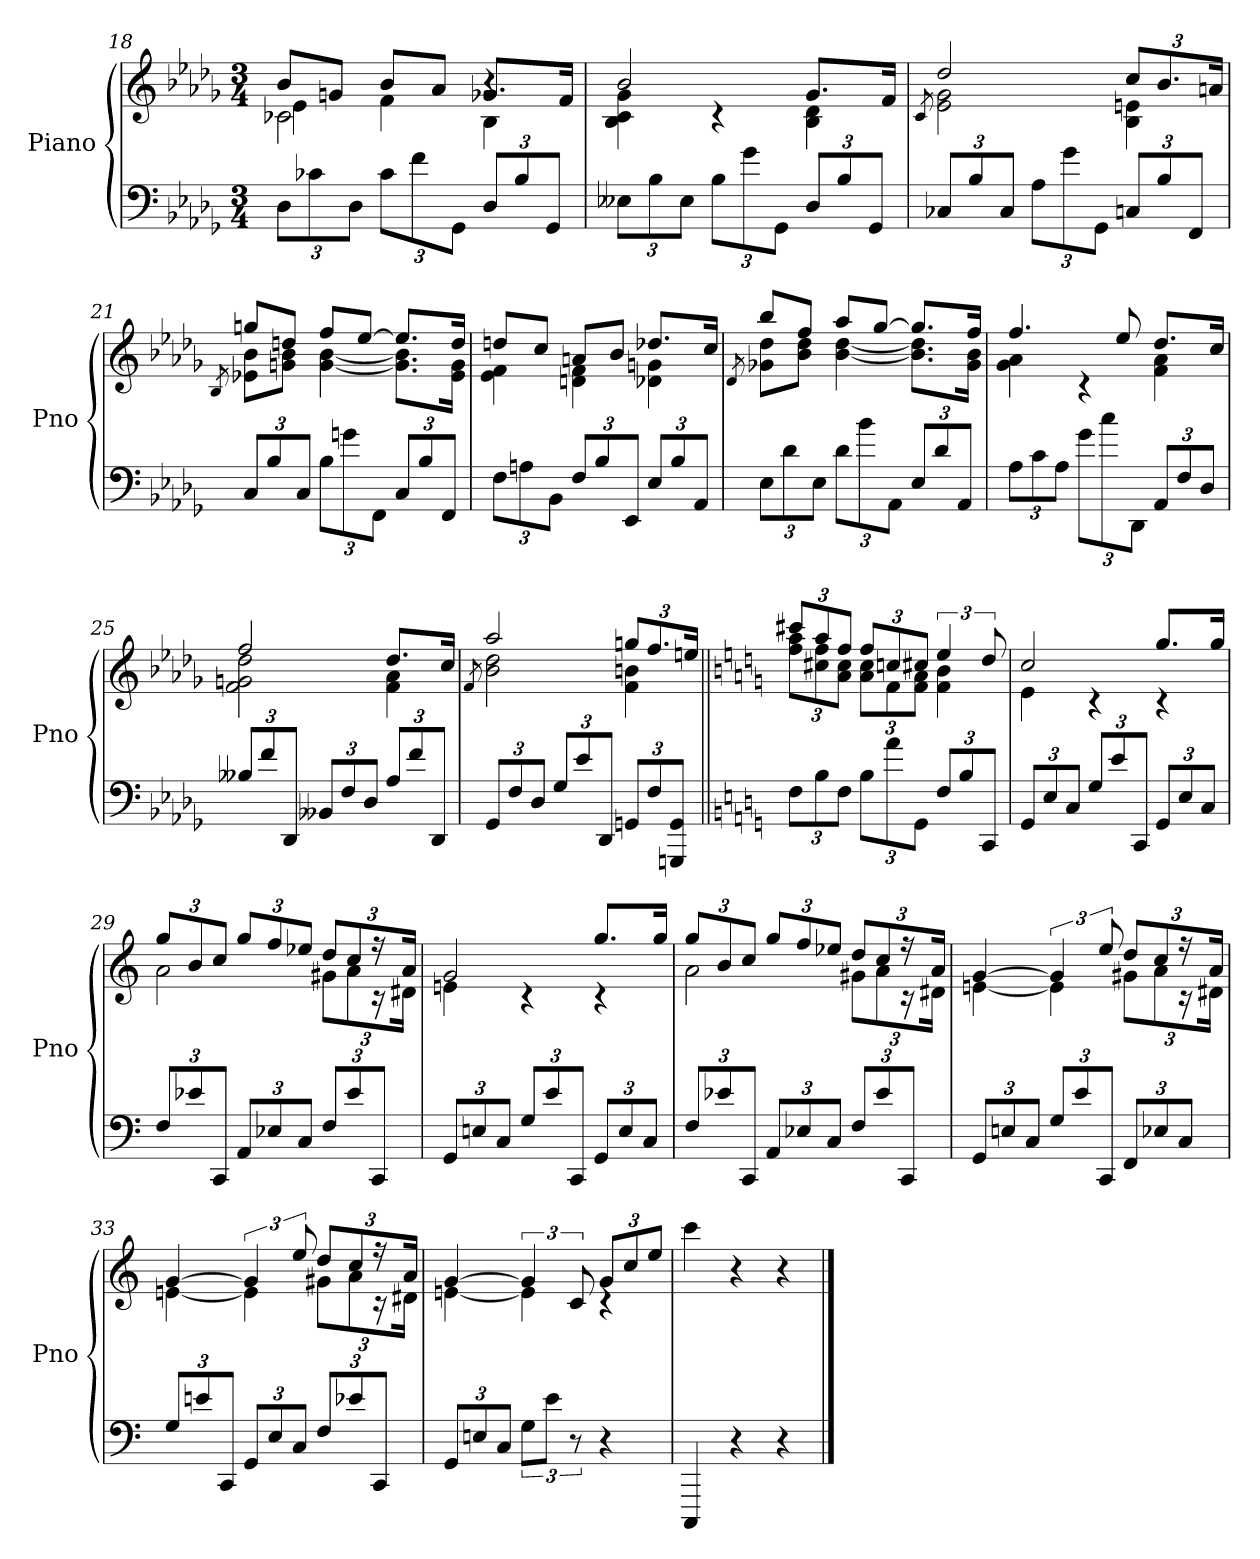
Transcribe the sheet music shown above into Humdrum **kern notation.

**kern	**kern
*part1	*part1
*staff2	*staff1
*I"Piano	*
*I'Pno	*
*clefF4	*clefG2
*k[b-e-a-d-g-]	*k[b-e-a-d-g-]
*M3/4	*M3/4
=18	=18
*	*^
*	*	*^
12D-\L	8b-L	2c-X	4e-\
12c-X\	.	.	.
.	8gnJ	.	.
12D-\J	.	.	.
12c-\L	8b-L	.	4f\
12f\	.	.	.
.	8a-J	.	.
12GG-\J	.	.	.
12D-/L	8.g-XL	4B-	4r
12B-/	.	.	.
12GG-/J	.	.	.
.	16fJk	.	.
*	*	*v	*v
=19	=19	=19
12E--X\L	2b-	4B- 4c 4g-
12B-\	.	.
12E--\J	.	.
12B-\L	.	4rc
12g-\	.	.
12GG-\J	.	.
12D-/L	8.g-L	4B- 4d-
12B-/	.	.
12GG-/J	.	.
.	16fJk	.
=20	=20	=20
.	8qc/	.
12C-X/L	2dd-	2e- 2g-
12B-/	.	.
12C-/J	.	.
12A-\L	.	.
12g-\	.	.
12GG-\J	.	.
12Cn/L	12ccL	4B- 4en
12B-/	12.b-	.
12FF/J	.	.
.	24anJk	.
=21	=21	=21
.	8qB-/	.
12C/L	8ggnL	8e-X 8b-L
12B-/	.	.
.	8ddnJ	8gn 8b-J
12C/J	.	.
12B-\L	8ffL	[4g [4b-
12gn\	.	.
.	[8ee-J	.
12FF\J	.	.
12C/L	8.ee-L]	8.g] 8.b-]L
12B-/	.	.
12FF/J	.	.
.	16ddJk	16e- 16gJk
=22	=22	=22
12F\L	8ddnL	4e- 4f
12An\	.	.
.	8ccJ	.
12BB-\J	.	.
12F/L	8anL	4dn 4f
12B-/	.	.
.	8b-J	.
12EE-/J	.	.
12E-/L	8.dd-XL	4d-X 4gn
12B-/	.	.
12AA-/J	.	.
.	16ccJk	.
=23	=23	=23
.	8qd-/	.
12E-\L	8bb-L	8g-X 8dd-L
12d-\	.	.
.	8ffJ	8b- 8dd-J
12E-\J	.	.
12d-\L	8aa-L	[4b- [4dd-
12b-\	.	.
.	[8gg-J	.
12AA-\J	.	.
12E-/L	8.gg-L]	8.b-] 8.dd-]L
12d-/	.	.
12AA-/J	.	.
.	16ffJk	16g- 16b-Jk
=24	=24	=24
12A-\L	4.ff	4g- 4a-
12c\	.	.
12A-\J	.	.
12g-\L	.	4rc
12cc\	.	.
.	8ee-	.
12DD-\J	.	.
12AA-/L	8.dd-L	4f 4a-
12F/	.	.
12D-/J	.	.
.	16ccJk	.
=25	=25	=25
12B--X/L	2ff	2f 2gn 2dd-
12f/	.	.
12DD-/J	.	.
12BB--X/L	.	.
12F/	.	.
12D-/J	.	.
12A-/L	8.dd-L	4f 4a-
12f/	.	.
12DD-/J	.	.
.	16ccJk	.
=26	=26	=26
.	8qf/	.
12GG-/L	2aa-	2b- 2dd-
12F/	.	.
12D-/J	.	.
12G-/L	.	.
12e-/	.	.
12DD-/J	.	.
12GGn/L	12ggnL	4f 4bn
12F/	12.ff	.
12GGGn/ 12GG/J	.	.
.	24eenJk	.
=27||	=27||	=27||
*k[]	*k[]	*
12F\L	12ccc#XL	12ff 12aaL
12B\	12aa	12cc#X 12ff
12F\J	12ffJ	12a 12cc#J
12B\L	12ffL	12a 12cc#L
12a\	12ccn	12f
12GG\J	12cc#XJ	12f 12aJ
12F/L	6ee	4f 4b
12B/	.	.
12CC/J	12dd	.
=28	=28	=28
12GG/L	2cc	4e
12E/	.	.
12C/J	.	.
12G/L	.	4rc
12e/	.	.
12CC/J	.	.
12GG/L	8.ggL	4rc
12E/	.	.
12C/J	.	.
.	16ggJk	.
=29	=29	=29
12F/L	12ggL	2a
12e-X/	12b	.
12CC/J	12ccJ	.
12AA/L	12ggL	.
12E-X/	12ff	.
12C/J	12ee-XJ	.
12F/L	12ddL	12g#XL
12e-/	12cc	12a
12CC/J	24r	24r
.	24aJk	24d#XJk
=30	=30	=30
12GG/L	2g	4en
12En/	.	.
12C/J	.	.
12G/L	.	4rc
12e/	.	.
12CC/J	.	.
12GG/L	8.ggL	4rc
12E/	.	.
12C/J	.	.
.	16ggJk	.
=31	=31	=31
12F/L	12ggL	2a
12e-X/	12b	.
12CC/J	12ccJ	.
12AA/L	12ggL	.
12E-X/	12ff	.
12C/J	12ee-XJ	.
12F/L	12ddL	12g#XL
12e-/	12cc	12a
12CC/J	24r	24r
.	24aJk	24d#XJk
=32	=32	=32
12GG/L	[4g	[4en
12En/	.	.
12C/J	.	.
12G/L	6g]	4e]
12e/	.	.
12CC/J	12ee	.
12FF/L	12ddL	12g#XL
12E-X/	12cc	12a
12C/J	24r	24r
.	24aJk	24d#XJk
=33	=33	=33
12G/L	[4g	[4en
12en/	.	.
12CC/J	.	.
12GG/L	6g]	4e]
12E/	.	.
12C/J	12ee	.
12F/L	12ddL	12g#XL
12e-X/	12cc	12a
12CC/J	24r	24r
.	24aJk	24d#XJk
=34	=34	=34
12GG/L	[4g	[4en
12En/	.	.
12C/J	.	.
12G\L	6g]	4e]
12e\J	.	.
12r	12c	.
4r	12gL	4rc
.	12cc	.
.	12eeJ	.
*	*v	*v
=35	=35
4CCC	4ccc
4r	4r
4r	4r
==	==
*-	*-
